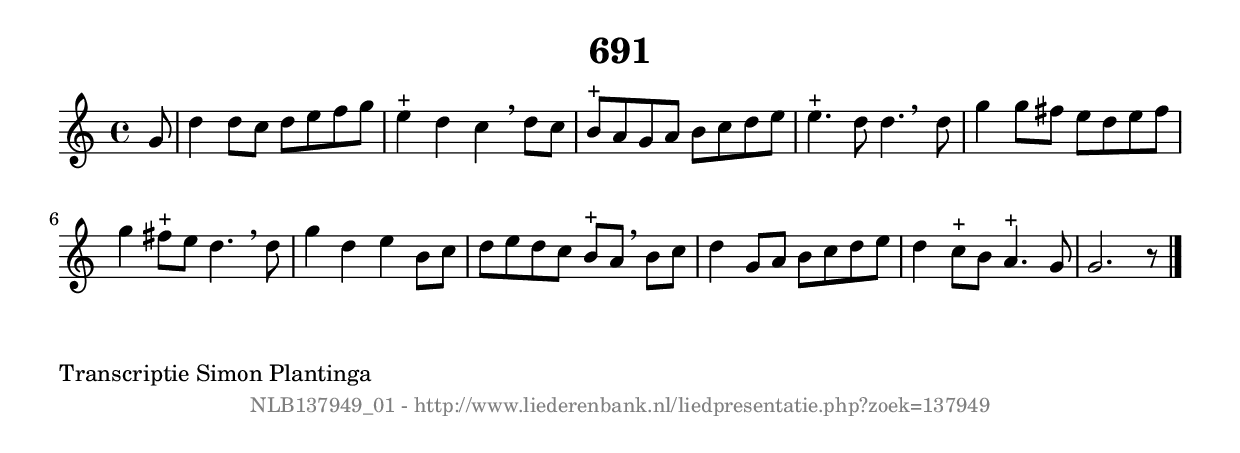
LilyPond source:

%
% produced by wce2krn 1.64 (7 June 2014)
%
\version"2.16"
#(append! paper-alist '(("long" . (cons (* 210 mm) (* 2000 mm)))))
#(set-default-paper-size "long")
sb = {\breathe}
mBreak = {\breathe }
bBreak = {\breathe }
x = {\once\override NoteHead #'style = #'cross }
gl=\glissando
itime={\override Staff.TimeSignature #'stencil = ##f }
ficta = {\once\set suggestAccidentals = ##t}
fine = {\once\override Score.RehearsalMark #'self-alignment-X = #1 \mark \markup {\italic{Fine}}}
dc = {\once\override Score.RehearsalMark #'self-alignment-X = #1 \mark \markup {\italic{D.C.}}}
dcf = {\once\override Score.RehearsalMark #'self-alignment-X = #1 \mark \markup {\italic{D.C. al Fine}}}
dcc = {\once\override Score.RehearsalMark #'self-alignment-X = #1 \mark \markup {\italic{D.C. al Coda}}}
ds = {\once\override Score.RehearsalMark #'self-alignment-X = #1 \mark \markup {\italic{D.S.}}}
dsf = {\once\override Score.RehearsalMark #'self-alignment-X = #1 \mark \markup {\italic{D.S. al Fine}}}
dsc = {\once\override Score.RehearsalMark #'self-alignment-X = #1 \mark \markup {\italic{D.S. al Coda}}}
pv = {\set Score.repeatCommands = #'((volta "1"))}
sv = {\set Score.repeatCommands = #'((volta "2"))}
tv = {\set Score.repeatCommands = #'((volta "3"))}
qv = {\set Score.repeatCommands = #'((volta "4"))}
xv = {\set Score.repeatCommands = #'((volta #f))}
\header{ tagline = ""
title = "691"
}
\score {{
\key g \mixolydian
\relative g'
{
\set melismaBusyProperties = #'()
\partial 32*4
\time 4/4
\tempo 4=120
\override Score.MetronomeMark #'transparent = ##t
\override Score.RehearsalMark #'break-visibility = #(vector #t #t #f)
g8 | d'4 d8 c8 d8 e8 f8 g8 | e4^"+" d4 c4 \sb d8 c8 | b8^"+" a8 g8 a8 b8 c8 d8 e8 | e4.^"+" d8 d4. \bar ":|:" \bBreak
d8 | g4 g8 fis8 e8 d8 e8 fis8 | g4 fis8^"+" e8 d4. \sb d8 | g4 d4 e4 b8 c8 | d8 e8 d8 c8 b8^"+" a8 \mBreak
b8 c8 | d4 g,8 a8 b8 c8 d8 e8 | d4 c8^"+" b8 a4.^"+" g8 | g2. r8 \bar "|."
 }}
 \midi { }
 \layout {
            indent = 0.0\cm
}
}
\markup { \wordwrap-string #" 
Transcriptie Simon Plantinga
"}
\markup { \vspace #0 } \markup { \with-color #grey \fill-line { \center-column { \smaller "NLB137949_01 - http://www.liederenbank.nl/liedpresentatie.php?zoek=137949" } } }
